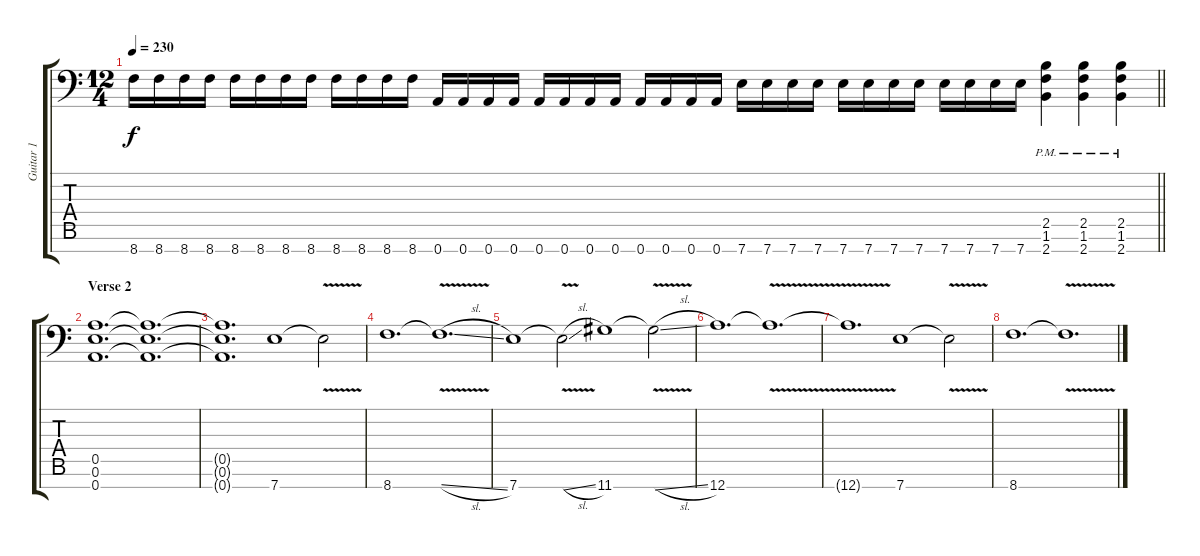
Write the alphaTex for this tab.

\track ("Guitar 1" "Guitar 1") {instrument overdrivenguitar}
\staff {score tabs}
\tuning (E4 B3 G3 D3 A2 E2 A1) {hide}
\ts (12 4)
\tempo 230
\clef f4
\barLineRight lightlight
\ks c
8.7.16{dy f} 8.7.16 8.7.16 8.7.16 8.7.16 8.7.16 8.7.16 8.7.16 8.7.16 8.7.16 8.7.16 8.7.16 0.7.16 0.7.16 0.7.16 0.7.16 0.7.16 0.7.16 0.7.16 0.7.16 0.7.16 0.7.16 0.7.16 0.7.16 7.7.16 7.7.16 7.7.16 7.7.16 7.7.16 7.7.16 7.7.16 7.7.16 7.7.16 7.7.16 7.7.16 7.7.16 (2.5{pm} 1.6{pm} 2.7{pm}).4 (2.5{pm} 1.6{pm} 2.7{pm}).4 (2.5{pm} 1.6{pm} 2.7{pm}).4 |
\section ("" "Verse 2")
(0.5 0.6 0.7).1{d} (0.5{t} 0.6{t} 0.7{t}).1{d} |
(0.5{t} 0.6{t} 0.7{t}).1{d} 7.7.1 7.7{v t}.2 |
8.7.1{d} 8.7{v sl t}.1{d} |
7.7.1 7.7{v sl t}.2 11.7.1 11.7{v sl t}.2 |
12.7.1{d} 12.7{v t}.1{d} |
12.7{t}.1{d} 7.7.1 7.7{v t}.2 |
8.7.1{d} 8.7{v sl t}.1{d}
